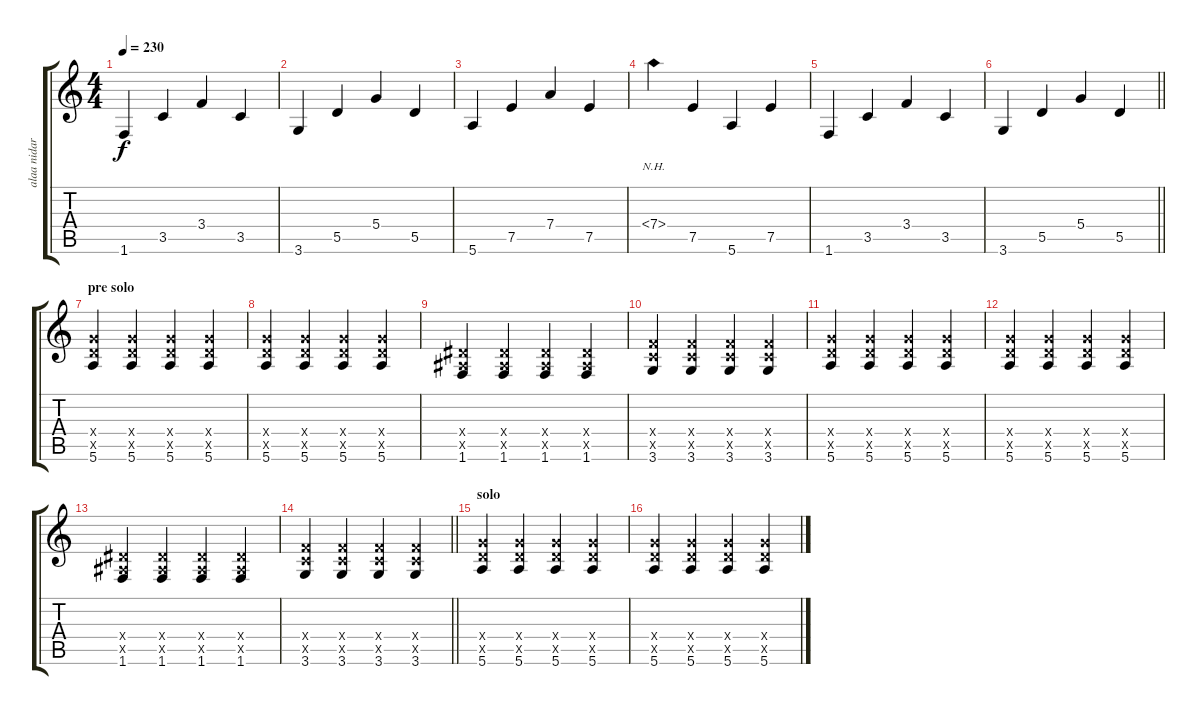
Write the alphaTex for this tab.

\track ("alaa nidar" "alaa nidar") {instrument overdrivenguitar}
\staff {score tabs}
\tuning (E4 B3 G3 D3 A2 E2) {hide}
\ts (4 4)
\tempo 230
\clef g2
\ks c
1.6.4{dy f} 3.5.4 3.4.4 3.5.4 |
3.6.4 5.5.4 5.4.4 5.5.4 |
5.6.4 7.5.4 7.4.4 7.5.4 |
7.4{nh}.4 7.5.4 5.6.4 7.5.4 |
1.6.4 3.5.4 3.4.4 3.5.4 |
\barLineRight lightlight
3.6.4 5.5.4 5.4.4 5.5.4 |
\section ("" "pre solo")
(5.4{x} 5.5{x} 5.6).4 (5.4{x} 5.5{x} 5.6).4 (5.4{x} 5.5{x} 5.6).4 (5.4{x} 5.5{x} 5.6).4 |
(5.4{x} 5.5{x} 5.6).4 (5.4{x} 5.5{x} 5.6).4 (5.4{x} 5.5{x} 5.6).4 (5.4{x} 5.5{x} 5.6).4 |
(1.4{x} 1.5{x} 1.6).4 (1.4{x} 1.5{x} 1.6).4 (1.4{x} 1.5{x} 1.6).4 (1.4{x} 1.5{x} 1.6).4 |
(3.4{x} 3.5{x} 3.6).4 (3.4{x} 3.5{x} 3.6).4 (3.4{x} 3.5{x} 3.6).4 (3.4{x} 3.5{x} 3.6).4 |
(5.4{x} 5.5{x} 5.6).4 (5.4{x} 5.5{x} 5.6).4 (5.4{x} 5.5{x} 5.6).4 (5.4{x} 5.5{x} 5.6).4 |
(5.4{x} 5.5{x} 5.6).4 (5.4{x} 5.5{x} 5.6).4 (5.4{x} 5.5{x} 5.6).4 (5.4{x} 5.5{x} 5.6).4 |
(1.4{x} 1.5{x} 1.6).4 (1.4{x} 1.5{x} 1.6).4 (1.4{x} 1.5{x} 1.6).4 (1.4{x} 1.5{x} 1.6).4 |
\barLineRight lightlight
(3.4{x} 3.5{x} 3.6).4 (3.4{x} 3.5{x} 3.6).4 (3.4{x} 3.5{x} 3.6).4 (3.4{x} 3.5{x} 3.6).4 |
\section ("" "solo")
(5.4{x} 5.5{x} 5.6).4 (5.4{x} 5.5{x} 5.6).4 (5.4{x} 5.5{x} 5.6).4 (5.4{x} 5.5{x} 5.6).4 |
(5.4{x} 5.5{x} 5.6).4 (5.4{x} 5.5{x} 5.6).4 (5.4{x} 5.5{x} 5.6).4 (5.4{x} 5.5{x} 5.6).4
